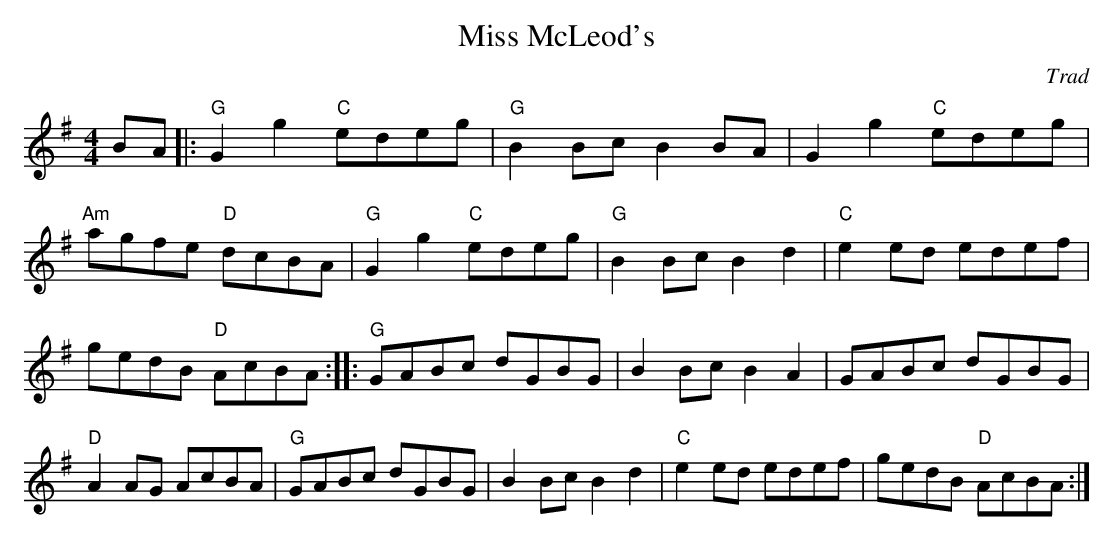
X:1
T:Miss McLeod's
C:Trad
M:4/4
E:10
K:G
BA|:"G"G2 g2 "C"edeg|"G"B2 Bc B2 BA|G2 g2 "C"edeg|"Am"agfe "D"dcBA|\
"G"G2 g2 "C"edeg|"G"B2 Bc B2 d2|"C"e2 ed edef|gedB "D"AcBA::\
"G"GABc dGBG|B2 Bc B2 A2|GABc dGBG|"D"A2 AG AcBA|\
"G"GABc dGBG|B2 Bc B2 d2|"C"e2 ed edef|gedB "D"AcBA:|**
